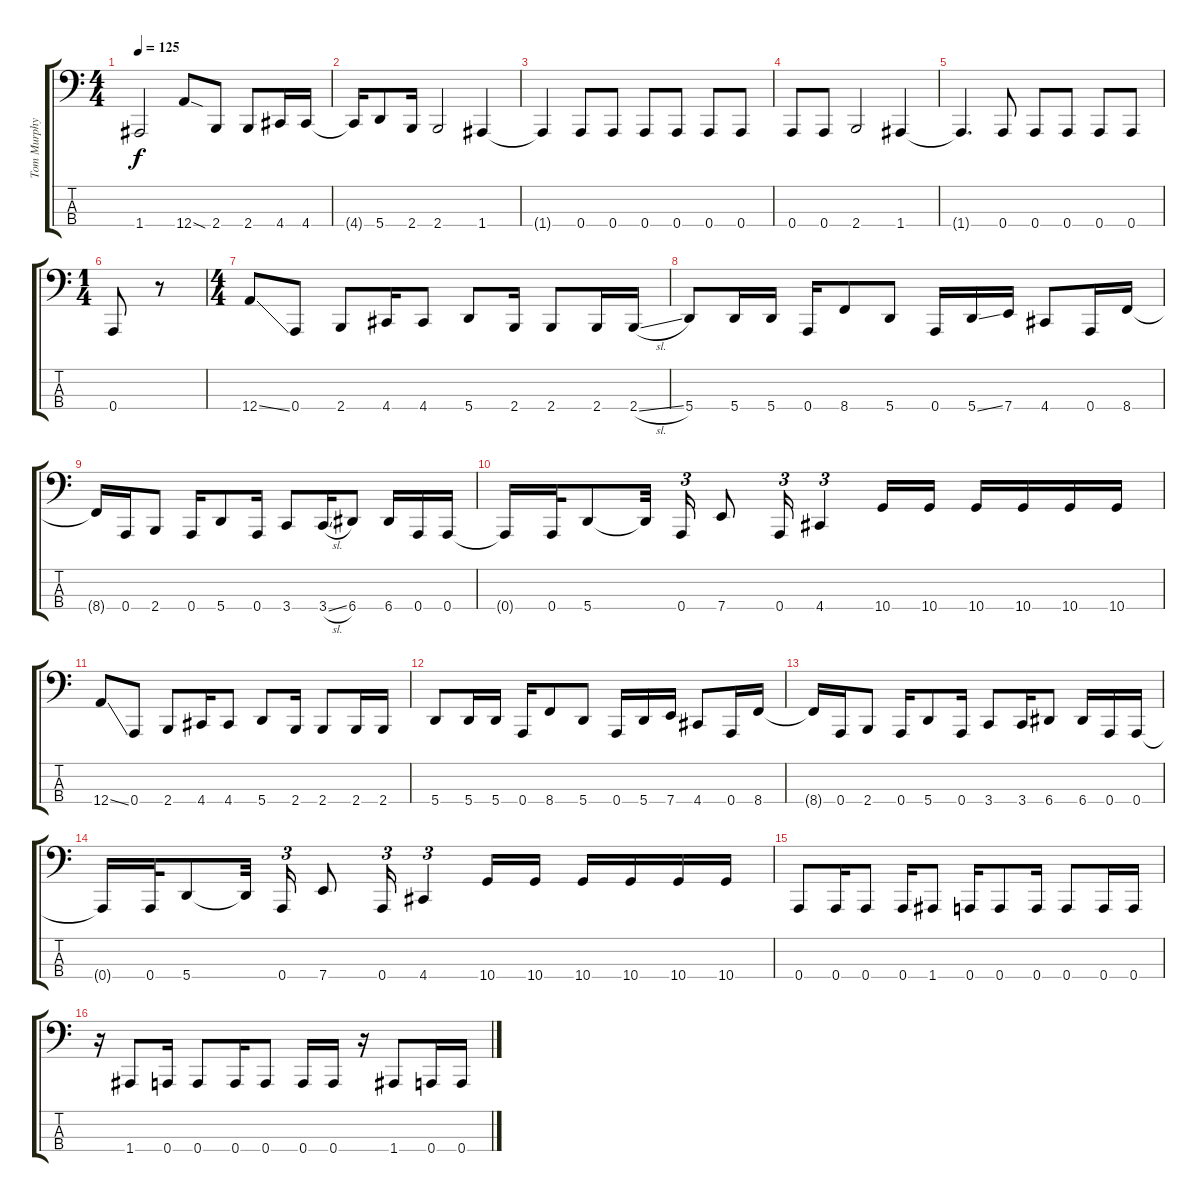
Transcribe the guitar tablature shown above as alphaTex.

\track ("Tom Murphy" "Tom Murphy") {instrument electricbassfinger}
\staff {score tabs}
\tuning (F2 C2 G1 A0) {hide}
\ts (4 4)
\tempo 125
\clef f4
\ks c
1.4.2{dy f} 12.4{sod}.8 2.4.8 2.4.8 4.4.16 4.4.16 |
4.4{t}.16 5.4.8 2.4.16 2.4.2 1.4.4 |
1.4{t}.4 0.4.8 0.4.8 0.4.8 0.4.8 0.4.8 0.4.8 |
0.4.8 0.4.8 2.4.2 1.4.4 |
1.4{t}.4{d} 0.4.8 0.4.8 0.4.8 0.4.8 0.4.8 |
\ts (1 4)
0.4.8 r.8 |
\ts (4 4)
12.4{ss}.8 0.4.8 2.4.8 4.4.16 4.4.8 5.4.8 2.4.16 2.4.8 2.4.16 2.4{sl}.16 |
5.4.8 5.4.16 5.4.16 0.4.16 8.4.8 5.4.8 0.4.16 5.4{ss}.16 7.4.16 4.4.8 0.4.16 8.4.16 |
8.4{t}.16 0.4.16 2.4.8 0.4.16 5.4.8 0.4.16 3.4.8 3.4{sl}.16 6.4.8 6.4.16 0.4.16 0.4.16 |
0.4{t}.16 0.4.32 5.4.8 5.4{t}.32 0.4.16{tu (3 2)} 7.4.8 0.4.16{tu (3 2)} 4.4.4{tu (3 2)} 10.4.16 10.4.16 10.4.16 10.4.16 10.4.16 10.4.16 |
12.4{ss}.8 0.4.8 2.4.8 4.4.16 4.4.8 5.4.8 2.4.16 2.4.8 2.4.16 2.4.16 |
5.4.8 5.4.16 5.4.16 0.4.16 8.4.8 5.4.8 0.4.16 5.4.16 7.4.16 4.4.8 0.4.16 8.4.16 |
8.4{t}.16 0.4.16 2.4.8 0.4.16 5.4.8 0.4.16 3.4.8 3.4.16 6.4.8 6.4.16 0.4.16 0.4.16 |
0.4{t}.16 0.4.32 5.4.8 5.4{t}.32 0.4.16{tu (3 2)} 7.4.8 0.4.16{tu (3 2)} 4.4.4{tu (3 2)} 10.4.16 10.4.16 10.4.16 10.4.16 10.4.16 10.4.16 |
0.4.8 0.4.16 0.4.8 0.4.16 1.4.8 0.4.16 0.4.8 0.4.16 0.4.8 0.4.16 0.4.16 |
r.16 1.4.8 0.4.16 0.4.8 0.4.16 0.4.8 0.4.16 0.4.16 r.16 1.4.8 0.4.16 0.4.16
